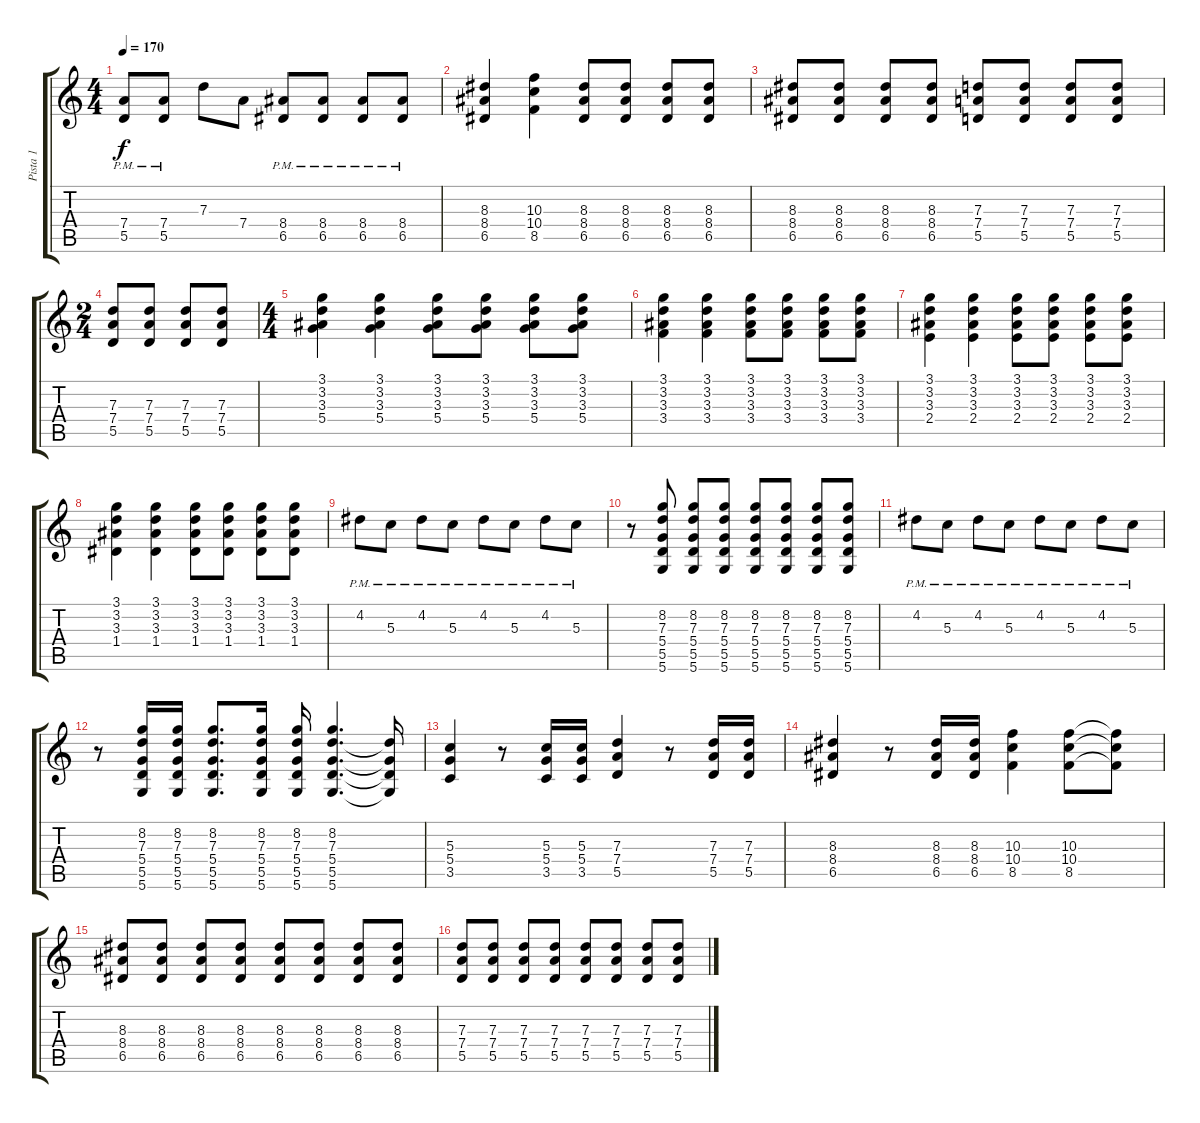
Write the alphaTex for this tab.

\track ("Pista 1" "Pista 1") {instrument distortionguitar}
\staff {score tabs}
\tuning (E4 B3 G3 D3 A2 D2) {hide}
\ts (4 4)
\tempo 170
\clef g2
\ks c
(7.4 5.5{pm}).8{dy f} (7.4 5.5{pm}).8 7.3.8 7.4.8 (8.4 6.5{pm}).8 (8.4 6.5{pm}).8 (8.4 6.5{pm}).8 (8.4 6.5{pm}).8 |
(8.3 8.4 6.5).4 (10.3 10.4 8.5).4 (8.3 8.4 6.5).8 (8.3 8.4 6.5).8 (8.3 8.4 6.5).8 (8.3 8.4 6.5).8 |
(8.3 8.4 6.5).8 (8.3 8.4 6.5).8 (8.3 8.4 6.5).8 (8.3 8.4 6.5).8 (7.3 7.4 5.5).8 (7.3 7.4 5.5).8 (7.3 7.4 5.5).8 (7.3 7.4 5.5).8 |
\ts (2 4)
(7.3 7.4 5.5).8 (7.3 7.4 5.5).8 (7.3 7.4 5.5).8 (7.3 7.4 5.5).8 |
\ts (4 4)
(3.1 3.2 3.3 5.4).4 (3.1 3.2 3.3 5.4).4 (3.1 3.2 3.3 5.4).8 (3.1 3.2 3.3 5.4).8 (3.1 3.2 3.3 5.4).8 (3.1 3.2 3.3 5.4).8 |
(3.1 3.2 3.3 3.4).4 (3.1 3.2 3.3 3.4).4 (3.1 3.2 3.3 3.4).8 (3.1 3.2 3.3 3.4).8 (3.1 3.2 3.3 3.4).8 (3.1 3.2 3.3 3.4).8 |
(3.1 3.2 3.3 2.4).4 (3.1 3.2 3.3 2.4).4 (3.1 3.2 3.3 2.4).8 (3.1 3.2 3.3 2.4).8 (3.1 3.2 3.3 2.4).8 (3.1 3.2 3.3 2.4).8 |
(3.1 3.2 3.3 1.4).4 (3.1 3.2 3.3 1.4).4 (3.1 3.2 3.3 1.4).8 (3.1 3.2 3.3 1.4).8 (3.1 3.2 3.3 1.4).8 (3.1 3.2 3.3 1.4).8 |
4.2{pm}.8 5.3{pm}.8 4.2{pm}.8 5.3{pm}.8 4.2{pm}.8 5.3{pm}.8 4.2{pm}.8 5.3{pm}.8 |
r.8 (8.2 7.3 5.4 5.5 5.6).8 (8.2 7.3 5.4 5.5 5.6).8 (8.2 7.3 5.4 5.5 5.6).8 (8.2 7.3 5.4 5.5 5.6).8 (8.2 7.3 5.4 5.5 5.6).8 (8.2 7.3 5.4 5.5 5.6).8 (8.2 7.3 5.4 5.5 5.6).8 |
4.2{pm}.8 5.3{pm}.8 4.2{pm}.8 5.3{pm}.8 4.2{pm}.8 5.3{pm}.8 4.2{pm}.8 5.3{pm}.8 |
r.8 (8.2 7.3 5.4 5.5 5.6).16 (8.2 7.3 5.4 5.5 5.6).16 (8.2 7.3 5.4 5.5 5.6).8{d} (8.2 7.3 5.4 5.5 5.6).16 (8.2 7.3 5.4 5.5 5.6).16 (8.2 7.3 5.4 5.5 5.6).4{d} (7.3{t} 5.4{t} 5.5{t} 5.6{t}).16 |
(5.3 5.4 3.5).4 r.8 (5.3 5.4 3.5).16 (5.3 5.4 3.5).16 (7.3 7.4 5.5).4 r.8 (7.3 7.4 5.5).16 (7.3 7.4 5.5).16 |
(8.3 8.4 6.5).4 r.8 (8.3 8.4 6.5).16 (8.3 8.4 6.5).16 (10.3 10.4 8.5).4 (10.3 10.4 8.5).8 (10.3{t} 10.4{t} 8.5{t}).8 |
(8.3 8.4 6.5).8 (8.3 8.4 6.5).8 (8.3 8.4 6.5).8 (8.3 8.4 6.5).8 (8.3 8.4 6.5).8 (8.3 8.4 6.5).8 (8.3 8.4 6.5).8 (8.3 8.4 6.5).8 |
(7.3 7.4 5.5).8 (7.3 7.4 5.5).8 (7.3 7.4 5.5).8 (7.3 7.4 5.5).8 (7.3 7.4 5.5).8 (7.3 7.4 5.5).8 (7.3 7.4 5.5).8 (7.3 7.4 5.5).8
